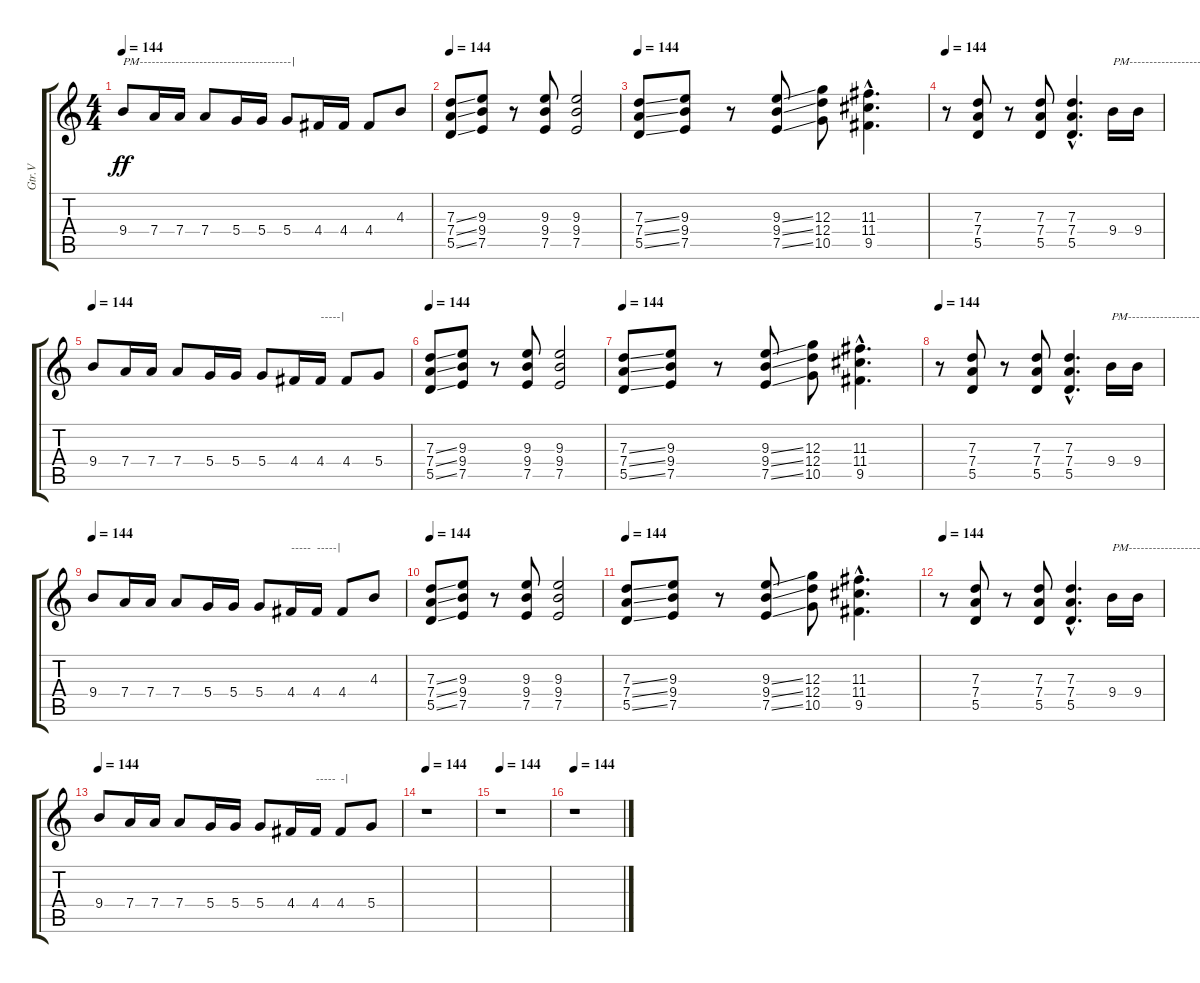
\track ("Gtr.V" "Gtr.V") {instrument distortionguitar}
\staff {score tabs}
\tuning (E4 B3 G3 D3 A2 E2) {hide}
\ts (4 4)
\tempo 144
\clef g2
\ks c
9.4.8{txt "PM--------------------------------------|" dy ff} 7.4.16 7.4.16 7.4.8 5.4.16 5.4.16 5.4.8 4.4.16 4.4.16 4.4.8 4.3.8{instrument distortionguitar} |
\tempo 144
(7.3{ss} 7.4{ss} 5.5{ss}).8 (9.3 9.4 7.5).8 r.8 (9.3 9.4 7.5).8 (9.3 9.4 7.5).2 |
\tempo 144
(7.3{ss} 7.4{ss} 5.5{ss}).8 (9.3 9.4 7.5).8 r.8 (9.3{ss} 9.4{ss} 7.5{ss}).8 (12.3 12.4 10.5).8 (11.3{hac} 11.4{hac} 9.5{hac}).4{d} |
\tempo 144
r.8 (7.3 7.4 5.5).8 r.8 (7.3 7.4 5.5).8 (7.3{hac} 7.4{hac} 5.5{hac}).4{d} 9.4.16{txt "PM------------------------------------------------" instrument overdrivenguitar} 9.4.16 |
\tempo 144
9.4.8 7.4.16 7.4.16 7.4.8 5.4.16 5.4.16 5.4.8 4.4.16 4.4.16{txt "-----|"} 4.4.8 5.4.8{instrument distortionguitar} |
\tempo 144
(7.3{ss} 7.4{ss} 5.5{ss}).8 (9.3 9.4 7.5).8 r.8 (9.3 9.4 7.5).8 (9.3 9.4 7.5).2 |
\tempo 144
(7.3{ss} 7.4{ss} 5.5{ss}).8 (9.3 9.4 7.5).8 r.8 (9.3{ss} 9.4{ss} 7.5{ss}).8 (12.3 12.4 10.5).8 (11.3{hac} 11.4{hac} 9.5{hac}).4{d} |
\tempo 144
r.8 (7.3 7.4 5.5).8 r.8 (7.3 7.4 5.5).8 (7.3{hac} 7.4{hac} 5.5{hac}).4{d} 9.4.16{txt "PM------------------------------------------------" instrument overdrivenguitar} 9.4.16 |
\tempo 144
9.4.8 7.4.16 7.4.16 7.4.8 5.4.16 5.4.16 5.4.8 4.4.16{txt "-----"} 4.4.16{txt "-----|"} 4.4.8 4.3.8{instrument distortionguitar} |
\tempo 144
(7.3{ss} 7.4{ss} 5.5{ss}).8 (9.3 9.4 7.5).8 r.8 (9.3 9.4 7.5).8 (9.3 9.4 7.5).2 |
\tempo 144
(7.3{ss} 7.4{ss} 5.5{ss}).8 (9.3 9.4 7.5).8 r.8 (9.3{ss} 9.4{ss} 7.5{ss}).8 (12.3 12.4 10.5).8 (11.3{hac} 11.4{hac} 9.5{hac}).4{d} |
\tempo 144
r.8 (7.3 7.4 5.5).8 r.8 (7.3 7.4 5.5).8 (7.3{hac} 7.4{hac} 5.5{hac}).4{d} 9.4.16{txt "PM------------------------------------------------" instrument overdrivenguitar} 9.4.16 |
\tempo 144
9.4.8 7.4.16 7.4.16 7.4.8 5.4.16 5.4.16 5.4.8 4.4.16 4.4.16{txt "-----"} 4.4.8{txt "-|"} 5.4.8{instrument distortionguitar} |
\tempo 144
r.1 |
\tempo 144
r.1 |
\tempo 144
r.1
